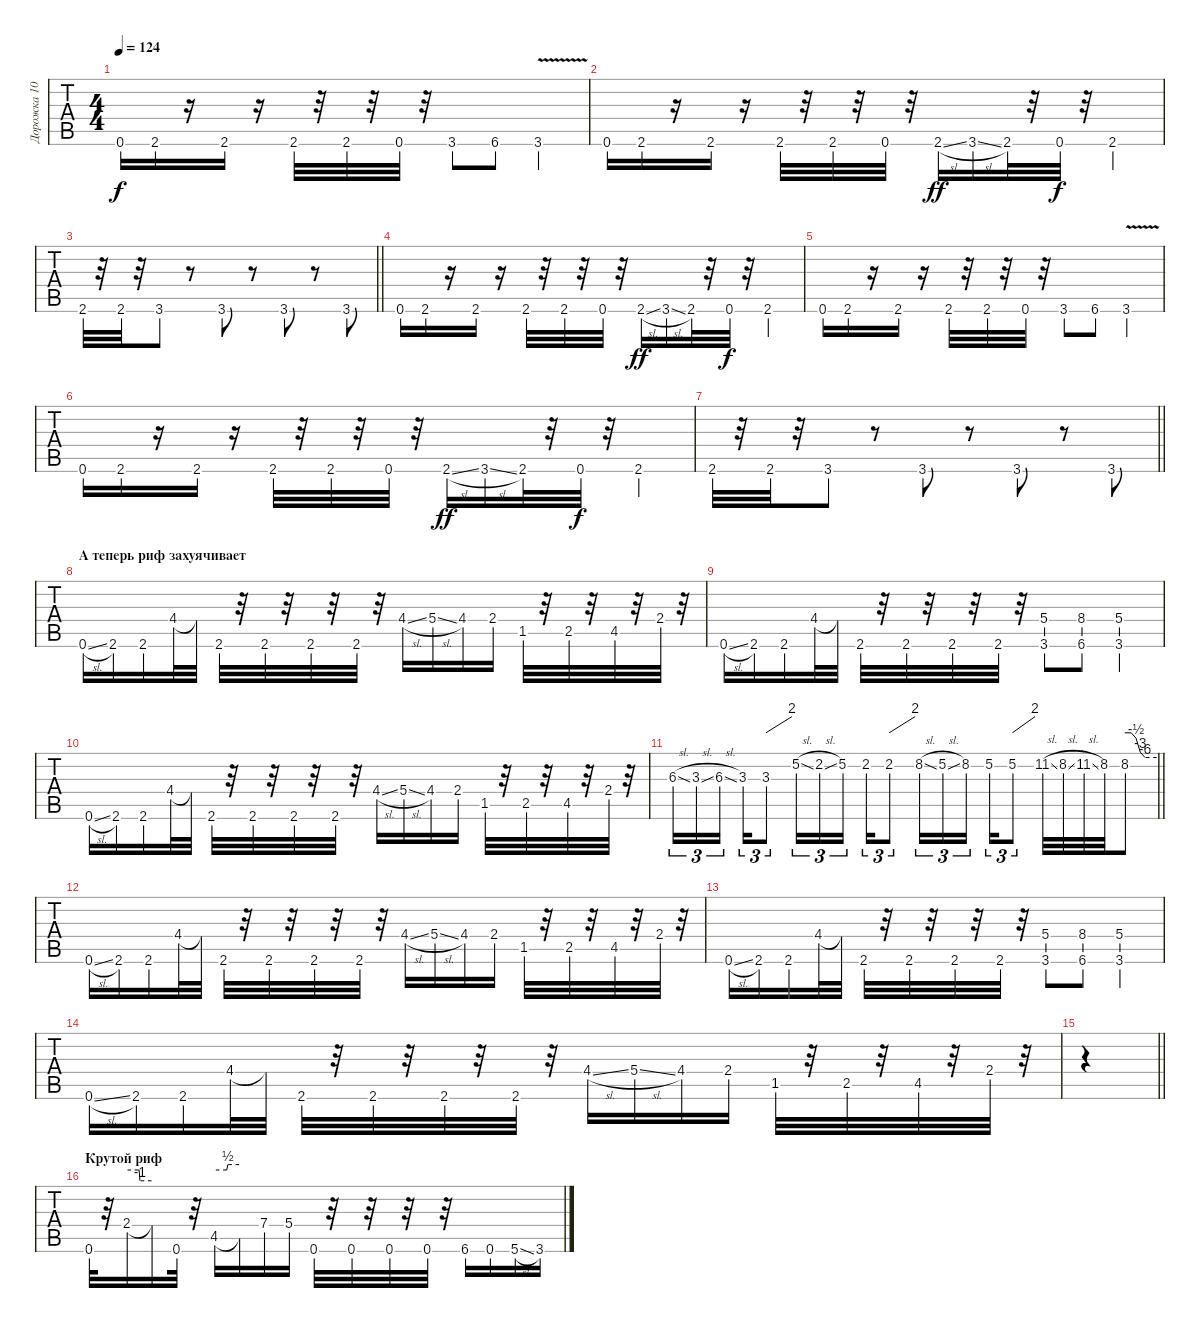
\track ("Дорожка 10" "Дорожка 10") {instrument distortionguitar}
\staff {tabs}
\tuning (D4 A3 F3 C3 G2 D2) {hide}
\ts (4 4)
\tempo 124
\clef g2
\ks c
0.6.16{dy f} 2.6.16 r.16 2.6.16 r.16 2.6.32 r.32 2.6.32 r.32 0.6.32 r.32 3.6.8 6.6.8 3.6{v}.4 |
0.6.16 2.6.16 r.16 2.6.16 r.16 2.6.32 r.32 2.6.32 r.32 0.6.32 r.32 2.6{sl}.16{dy ff} 3.6{sl}.16 2.6.32 r.32 0.6.32{dy f} r.32 2.6.4 |
\barLineRight lightlight
2.6.32 r.32 2.6.32 r.32 3.6.8 r.8 3.6.8 r.8 3.6.8 r.8 3.6.8 |
0.6.16 2.6.16 r.16 2.6.16 r.16 2.6.32 r.32 2.6.32 r.32 0.6.32 r.32 2.6{sl}.16{dy ff} 3.6{sl}.16 2.6.32 r.32 0.6.32{dy f} r.32 2.6.4 |
0.6.16 2.6.16 r.16 2.6.16 r.16 2.6.32 r.32 2.6.32 r.32 0.6.32 r.32 3.6.8 6.6.8 3.6{v}.4 |
0.6.16 2.6.16 r.16 2.6.16 r.16 2.6.32 r.32 2.6.32 r.32 0.6.32 r.32 2.6{sl}.16{dy ff} 3.6{sl}.16 2.6.32 r.32 0.6.32{dy f} r.32 2.6.4 |
\barLineRight lightlight
2.6.32 r.32 2.6.32 r.32 3.6.8 r.8 3.6.8 r.8 3.6.8 r.8 3.6.8 |
\section ("" "А теперь риф захуячивает")
0.6{sl}.16 2.6.16 2.6.16 4.4.32 4.4{t}.32 2.6.32 r.32 2.6.32 r.32 2.6.32 r.32 2.6.32 r.32 4.4{sl}.16 5.4{sl}.16 4.4.16 2.4.16 1.5.32 r.32 2.5.32 r.32 4.5.32 r.32 2.4.32 r.32 |
0.6{sl}.16 2.6.16 2.6.16 4.4.32 4.4{t}.32 2.6.32 r.32 2.6.32 r.32 2.6.32 r.32 2.6.32 r.32 (5.4 3.6).8 (8.4 6.6).8 (5.4 3.6).4 |
0.6{sl}.16 2.6.16 2.6.16 4.4.32 4.4{t}.32 2.6.32 r.32 2.6.32 r.32 2.6.32 r.32 2.6.32 r.32 4.4{sl}.16 5.4{sl}.16 4.4.16 2.4.16 1.5.32 r.32 2.5.32 r.32 4.5.32 r.32 2.4.32 r.32 |
\barLineRight lightlight
6.3{sl}.16{tu (3 2)} 3.3{sl}.16{tu (3 2)} 6.3{sl}.16{tu (3 2) beam splitsecondary} 3.3.16{tu (3 2)} 3.3.8{tu (3 2) tbe (dive default 0 0 60 8)} 5.2{sl}.16{tu (3 2)} 2.2{sl}.16{tu (3 2)} 5.2.16{tu (3 2) beam splitsecondary} 2.2.16{tu (3 2)} 2.2.8{tu (3 2) tbe (dive default 0 0 60 8)} 8.2{sl}.16{tu (3 2)} 5.2{sl}.16{tu (3 2)} 8.2.16{tu (3 2) beam splitsecondary} 5.2.16{tu (3 2)} 5.2.8{tu (3 2) tbe (dive default 0 0 60 8)} 11.2{sl}.32 8.2{sl}.32 11.2{sl}.32 8.2.32 8.2.8{tbe (custom default 0 0 12 0 21 -2 29 -12 38 -24 60 -24)} |
0.6{sl}.16 2.6.16 2.6.16 4.4.32 4.4{t}.32 2.6.32 r.32 2.6.32 r.32 2.6.32 r.32 2.6.32 r.32 4.4{sl}.16 5.4{sl}.16 4.4.16 2.4.16 1.5.32 r.32 2.5.32 r.32 4.5.32 r.32 2.4.32 r.32 |
0.6{sl}.16 2.6.16 2.6.16 4.4.32 4.4{t}.32 2.6.32 r.32 2.6.32 r.32 2.6.32 r.32 2.6.32 r.32 (5.4 3.6).8 (8.4 6.6).8 (5.4 3.6).4 |
0.6{sl}.16 2.6.16 2.6.16 4.4.32 4.4{t}.32 2.6.32 r.32 2.6.32 r.32 2.6.32 r.32 2.6.32 r.32 4.4{sl}.16 5.4{sl}.16 4.4.16 2.4.16 1.5.32 r.32 2.5.32 r.32 4.5.32 r.32 2.4.32 r.32 |
\barLineRight lightlight
|
\section ("" "Крутой риф")
0.6.32 r.32 2.4.16{tbe (custom default 0 0 28 0 30 0 32 -4 60 -4)} 2.4{t}.16 0.6.32 r.32 4.5.16{tbe (custom default 0 0 30 0 33 2 60 2)} 4.5{t}.16 7.4.16 5.4.16 0.6.32 r.32 0.6.32 r.32 0.6.32 r.32 0.6.32 r.32 6.6.16 0.6.16 5.6{sl}.16 3.6.16
